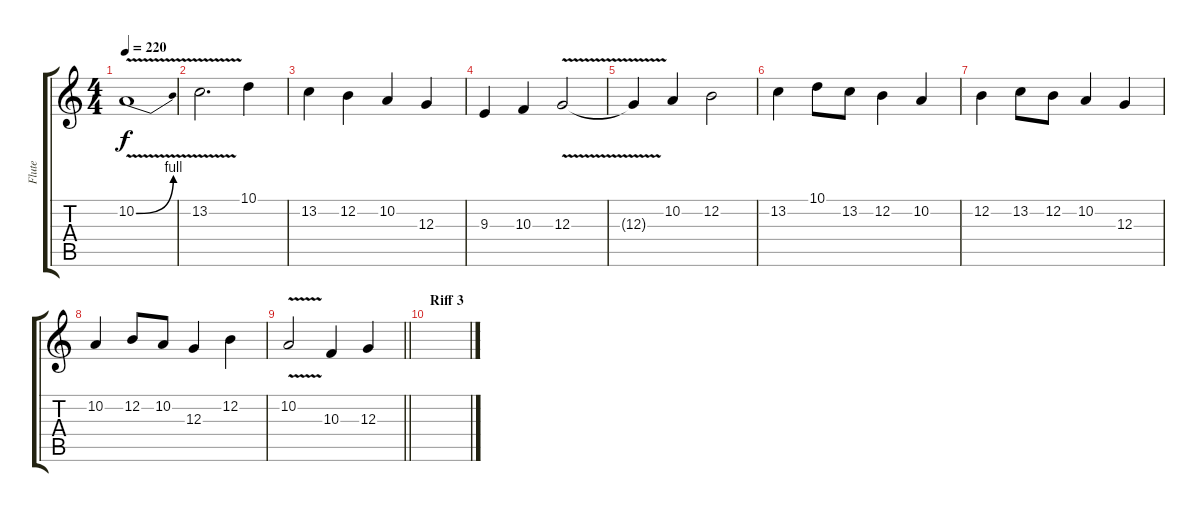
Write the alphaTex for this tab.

\track ("Flute" "Flute") {instrument flute}
\staff {score tabs}
\tuning (E4 B3 G3 D3 A2 E2) {hide}
\ts (4 4)
\tempo 220
\clef g2
\ks c
10.2{be (bend 0 0 60 4) v}.1{dy f} |
13.2{v}.2{d} 10.1.4 |
13.2.4 12.2.4 10.2.4 12.3.4 |
9.3.4 10.3.4 12.3{v}.2 |
12.3{t}.4 10.2.4 12.2.2 |
13.2.4 10.1.8 13.2.8 12.2.4 10.2.4 |
12.2.4 13.2.8 12.2.8 10.2.4 12.3.4 |
10.2.4 12.2.8 10.2.8 12.3.4 12.2.4 |
\barLineRight lightlight
10.2{v}.2 10.3.4 12.3.4 |
\section ("" "Riff 3")
